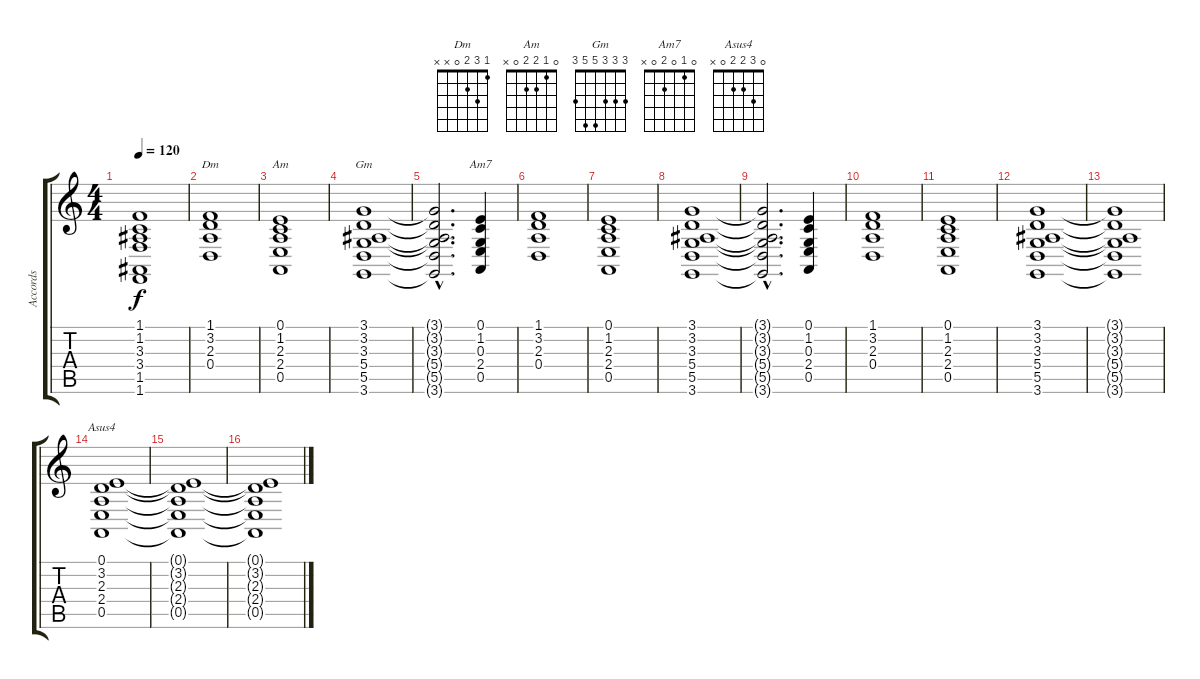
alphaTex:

\track ("Accords" "Accords") {instrument stringensemble1}
\staff {score tabs}
\tuning (E4 B3 G3 D3 A2 E2) {hide}
\chord ("Dm" 1 3 2 0 x x)
\chord ("Am" 0 1 2 2 0 x)
\chord ("Gm" 3 3 3 5 5 3)
\chord ("Am7" 0 1 0 2 0 x)
\chord ("Asus4" 0 3 2 2 0 x)
\ts (4 4)
\tempo 120
\clef g2
\ks c
(1.1{t} 1.2{t} 3.3{t} 3.4{t} 1.5{t} 1.6{t}).1{dy f} |
(1.1 3.2 2.3 0.4).1{ch "Dm"} |
(0.1 1.2 2.3 2.4 0.5).1{ch "Am"} |
(3.1 3.2 3.3 5.4 5.5 3.6).1{ch "Gm"} |
(3.1{hac t} 3.2{hac t} 3.3{hac t} 5.4{hac t} 5.5{hac t} 3.6{hac t}).2{d} (0.1 1.2 0.3 2.4 0.5).4{ch "Am7"} |
(1.1 3.2 2.3 0.4).1 |
(0.1 1.2 2.3 2.4 0.5).1 |
(3.1 3.2 3.3 5.4 5.5 3.6).1 |
(3.1{hac t} 3.2{hac t} 3.3{hac t} 5.4{hac t} 5.5{hac t} 3.6{hac t}).2{d} (0.1 1.2 0.3 2.4 0.5).4 |
(1.1 3.2 2.3 0.4).1 |
(0.1 1.2 2.3 2.4 0.5).1 |
(3.1 3.2 3.3 5.4 5.5 3.6).1 |
(3.1{t} 3.2{t} 3.3{t} 5.4{t} 5.5{t} 3.6{t}).1 |
(0.1 3.2 2.3 2.4 0.5).1{ch "Asus4"} |
(0.1{t} 3.2{t} 2.3{t} 2.4{t} 0.5{t}).1 |
(0.1{t} 3.2{t} 2.3{t} 2.4{t} 0.5{t}).1
